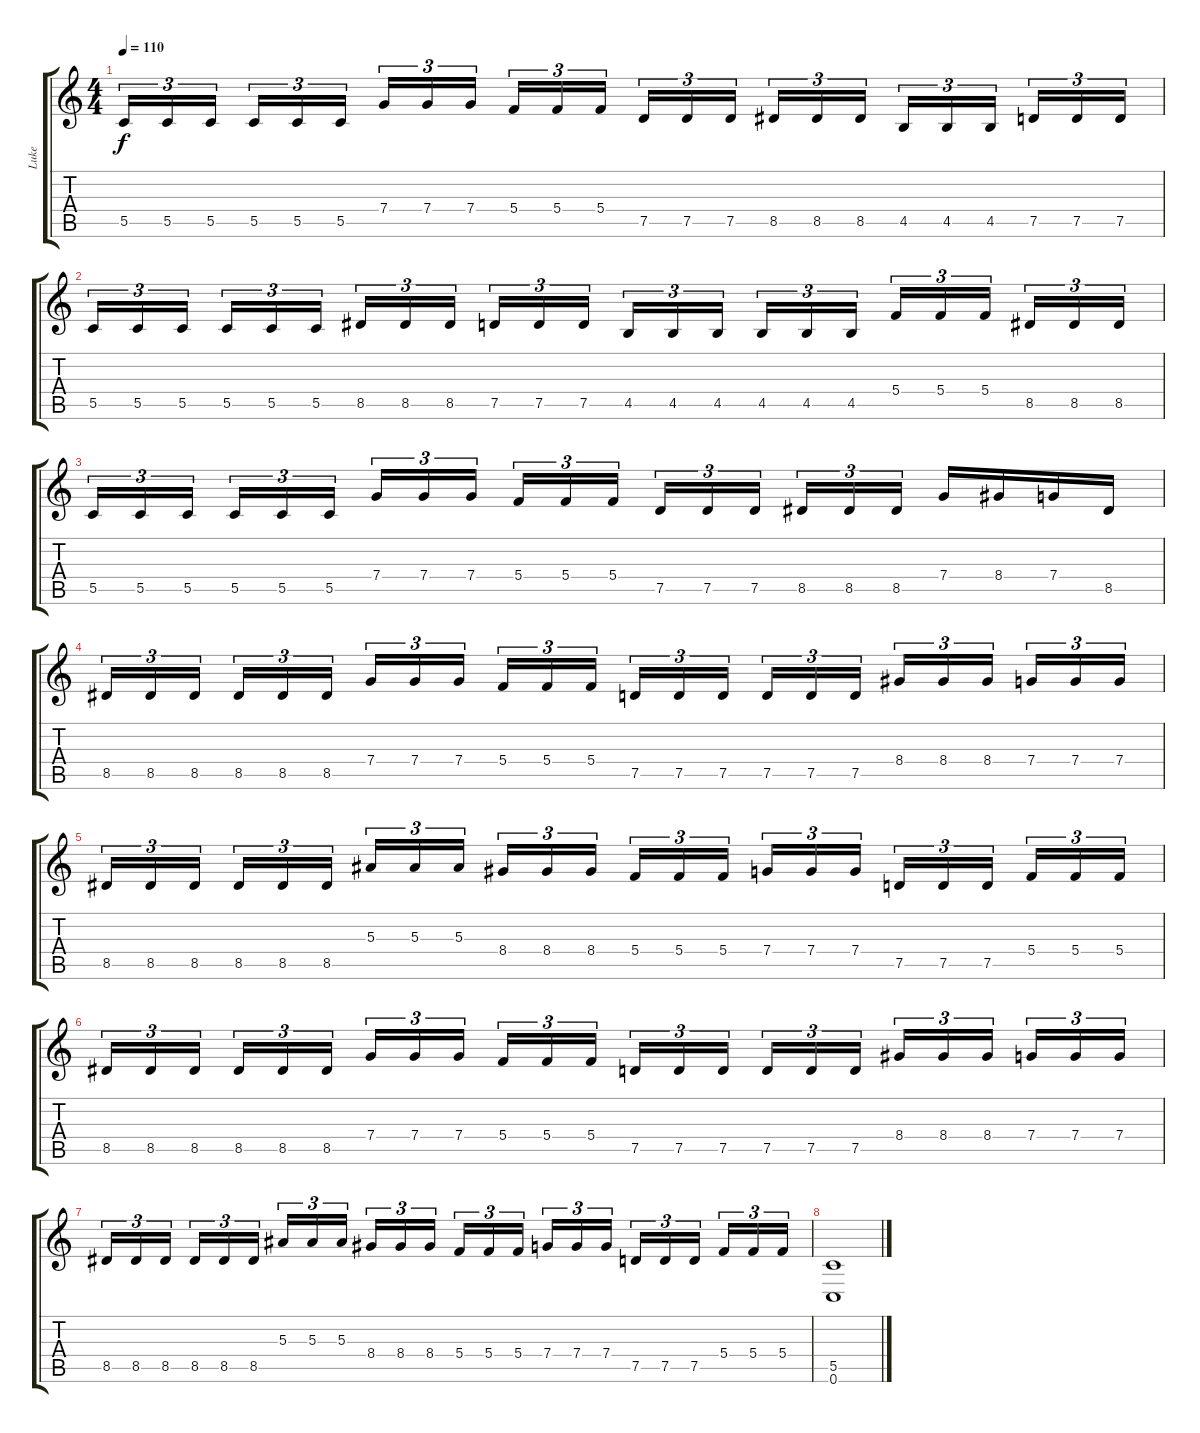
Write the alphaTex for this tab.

\track ("Luke" "Luke") {instrument distortionguitar}
\staff {score tabs}
\tuning (D4 A3 F3 C3 G2 C2) {hide}
\ts (4 4)
\tempo 110
\clef g2
\ks c
5.5.16{tu (3 2) dy f} 5.5.16{tu (3 2)} 5.5.16{tu (3 2) beam splitsecondary} 5.5.16{tu (3 2)} 5.5.16{tu (3 2)} 5.5.16{tu (3 2)} 7.4.16{tu (3 2)} 7.4.16{tu (3 2)} 7.4.16{tu (3 2) beam splitsecondary} 5.4.16{tu (3 2)} 5.4.16{tu (3 2)} 5.4.16{tu (3 2)} 7.5.16{tu (3 2)} 7.5.16{tu (3 2)} 7.5.16{tu (3 2) beam splitsecondary} 8.5.16{tu (3 2)} 8.5.16{tu (3 2)} 8.5.16{tu (3 2)} 4.5.16{tu (3 2)} 4.5.16{tu (3 2)} 4.5.16{tu (3 2) beam splitsecondary} 7.5.16{tu (3 2)} 7.5.16{tu (3 2)} 7.5.16{tu (3 2)} |
5.5.16{tu (3 2)} 5.5.16{tu (3 2)} 5.5.16{tu (3 2) beam splitsecondary} 5.5.16{tu (3 2)} 5.5.16{tu (3 2)} 5.5.16{tu (3 2)} 8.5.16{tu (3 2)} 8.5.16{tu (3 2)} 8.5.16{tu (3 2) beam splitsecondary} 7.5.16{tu (3 2)} 7.5.16{tu (3 2)} 7.5.16{tu (3 2)} 4.5.16{tu (3 2)} 4.5.16{tu (3 2)} 4.5.16{tu (3 2) beam splitsecondary} 4.5.16{tu (3 2)} 4.5.16{tu (3 2)} 4.5.16{tu (3 2)} 5.4.16{tu (3 2)} 5.4.16{tu (3 2)} 5.4.16{tu (3 2) beam splitsecondary} 8.5.16{tu (3 2)} 8.5.16{tu (3 2)} 8.5.16{tu (3 2)} |
5.5.16{tu (3 2)} 5.5.16{tu (3 2)} 5.5.16{tu (3 2) beam splitsecondary} 5.5.16{tu (3 2)} 5.5.16{tu (3 2)} 5.5.16{tu (3 2)} 7.4.16{tu (3 2)} 7.4.16{tu (3 2)} 7.4.16{tu (3 2) beam splitsecondary} 5.4.16{tu (3 2)} 5.4.16{tu (3 2)} 5.4.16{tu (3 2)} 7.5.16{tu (3 2)} 7.5.16{tu (3 2)} 7.5.16{tu (3 2) beam splitsecondary} 8.5.16{tu (3 2)} 8.5.16{tu (3 2)} 8.5.16{tu (3 2)} 7.4.16 8.4.16 7.4.16 8.5.16 |
8.5.16{tu (3 2)} 8.5.16{tu (3 2)} 8.5.16{tu (3 2) beam splitsecondary} 8.5.16{tu (3 2)} 8.5.16{tu (3 2)} 8.5.16{tu (3 2)} 7.4.16{tu (3 2)} 7.4.16{tu (3 2)} 7.4.16{tu (3 2) beam splitsecondary} 5.4.16{tu (3 2)} 5.4.16{tu (3 2)} 5.4.16{tu (3 2)} 7.5.16{tu (3 2)} 7.5.16{tu (3 2)} 7.5.16{tu (3 2) beam splitsecondary} 7.5.16{tu (3 2)} 7.5.16{tu (3 2)} 7.5.16{tu (3 2)} 8.4.16{tu (3 2)} 8.4.16{tu (3 2)} 8.4.16{tu (3 2) beam splitsecondary} 7.4.16{tu (3 2)} 7.4.16{tu (3 2)} 7.4.16{tu (3 2)} |
8.5.16{tu (3 2)} 8.5.16{tu (3 2)} 8.5.16{tu (3 2) beam splitsecondary} 8.5.16{tu (3 2)} 8.5.16{tu (3 2)} 8.5.16{tu (3 2)} 5.3.16{tu (3 2)} 5.3.16{tu (3 2)} 5.3.16{tu (3 2) beam splitsecondary} 8.4.16{tu (3 2)} 8.4.16{tu (3 2)} 8.4.16{tu (3 2)} 5.4.16{tu (3 2)} 5.4.16{tu (3 2)} 5.4.16{tu (3 2) beam splitsecondary} 7.4.16{tu (3 2)} 7.4.16{tu (3 2)} 7.4.16{tu (3 2)} 7.5.16{tu (3 2)} 7.5.16{tu (3 2)} 7.5.16{tu (3 2) beam splitsecondary} 5.4.16{tu (3 2)} 5.4.16{tu (3 2)} 5.4.16{tu (3 2)} |
8.5.16{tu (3 2)} 8.5.16{tu (3 2)} 8.5.16{tu (3 2) beam splitsecondary} 8.5.16{tu (3 2)} 8.5.16{tu (3 2)} 8.5.16{tu (3 2)} 7.4.16{tu (3 2)} 7.4.16{tu (3 2)} 7.4.16{tu (3 2) beam splitsecondary} 5.4.16{tu (3 2)} 5.4.16{tu (3 2)} 5.4.16{tu (3 2)} 7.5.16{tu (3 2)} 7.5.16{tu (3 2)} 7.5.16{tu (3 2) beam splitsecondary} 7.5.16{tu (3 2)} 7.5.16{tu (3 2)} 7.5.16{tu (3 2)} 8.4.16{tu (3 2)} 8.4.16{tu (3 2)} 8.4.16{tu (3 2) beam splitsecondary} 7.4.16{tu (3 2)} 7.4.16{tu (3 2)} 7.4.16{tu (3 2)} |
8.5.16{tu (3 2)} 8.5.16{tu (3 2)} 8.5.16{tu (3 2) beam splitsecondary} 8.5.16{tu (3 2)} 8.5.16{tu (3 2)} 8.5.16{tu (3 2)} 5.3.16{tu (3 2)} 5.3.16{tu (3 2)} 5.3.16{tu (3 2) beam splitsecondary} 8.4.16{tu (3 2)} 8.4.16{tu (3 2)} 8.4.16{tu (3 2)} 5.4.16{tu (3 2)} 5.4.16{tu (3 2)} 5.4.16{tu (3 2) beam splitsecondary} 7.4.16{tu (3 2)} 7.4.16{tu (3 2)} 7.4.16{tu (3 2)} 7.5.16{tu (3 2)} 7.5.16{tu (3 2)} 7.5.16{tu (3 2) beam splitsecondary} 5.4.16{tu (3 2)} 5.4.16{tu (3 2)} 5.4.16{tu (3 2)} |
(5.5 0.6).1
